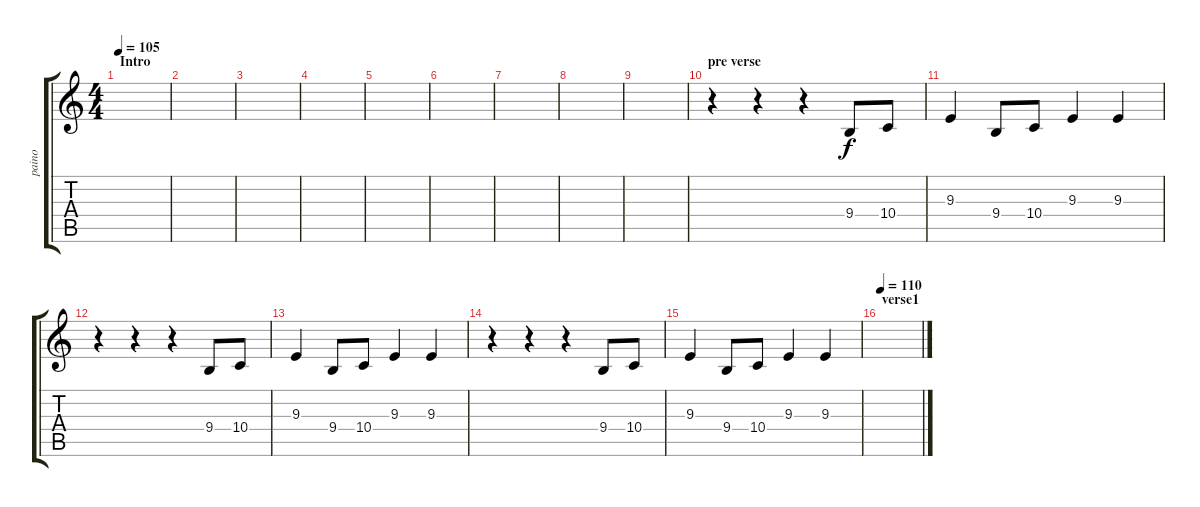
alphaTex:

\track ("paino" "paino") {instrument acousticgrandpiano}
\staff {score tabs}
\tuning (E4 B3 G3 D3 A2 E2) {hide}
\ts (4 4)
\section ("" "Intro")
\tempo 105
\clef g2
\ks c
|
|
|
|
|
|
|
|
|
\section ("" "pre verse")
r.4 r.4 r.4 9.4.8 10.4.8 |
9.3.4 9.4.8 10.4.8 9.3.4 9.3.4 |
r.4 r.4 r.4 9.4.8 10.4.8 |
9.3.4 9.4.8 10.4.8 9.3.4 9.3.4 |
r.4 r.4 r.4 9.4.8 10.4.8 |
9.3.4 9.4.8 10.4.8 9.3.4 9.3.4 |
\section ("" "verse1")
\tempo 110
